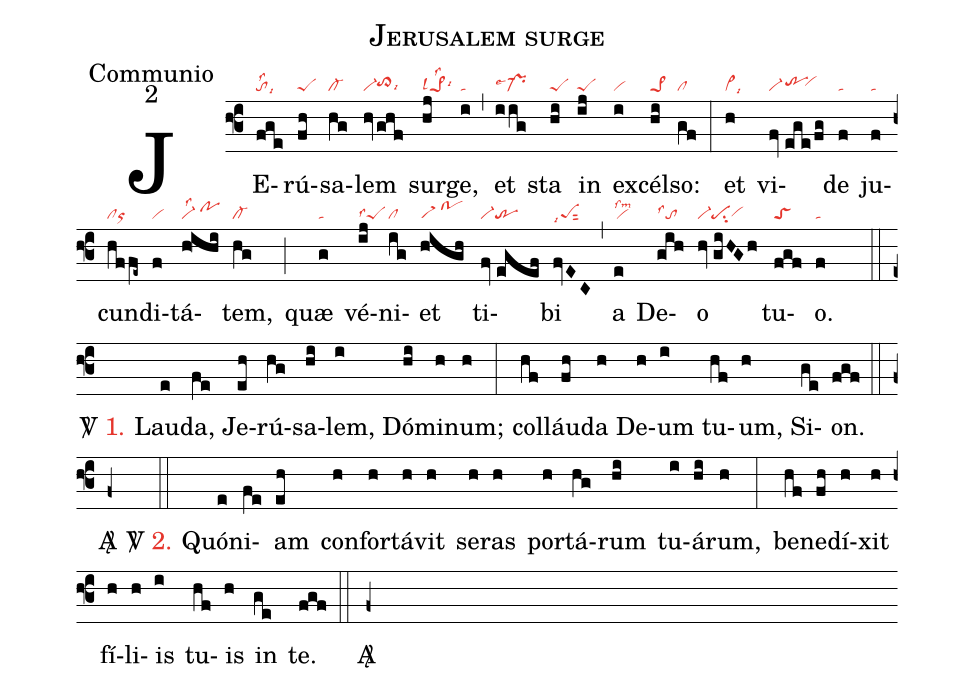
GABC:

nabc-lines:1;
name:Jerusalem surge;
office-part:Communio;
mode:2;
%%
(f3) JE(fge|tolss2lsi9)rú(fh|peS)sa(hg|cl-)lem(hvghf|vi-to>hhlsi9) sur(hj|pe>1lss2lsi6lsl4)ge,(i|ta) (,) et(i/ig|pr-lse4) sta(hi|peS) in(ij|peS) ex(i|vi)cél(hi|pe>1)so:(gf|cl) (:) et(h|vi>lsi9) vi(fv//|vi-|ege/fg|trhh`vihh)de(f|ta) ju(f|ta)cun(hf/fe~|clor)di(f|vi)tá(h!ihi|vi-lss2/pohi)tem,(hg|cl-) (;) quæ(g|ta) vé(ij|peSlss4)ni(ig|cl)et(high|trM) ti(fv//egef|vi-tr)bi(fvEC|peSsut2lsi7) (,) a(e|vilssm2) De(gih|tolss1)o(hv//giHGh|vi-pesu2vihg) tu(fgf|toS)o.(f|ta) (::)

<sp>V/</sp> <c>1.</c> Lau(e)da,(fe) Je(eh)rú(hg)sa(hi)lem,(i) Dó(hi)mi(h)num;(h) (:) col(hf)láu(fh)da(h) De(h)um(i) tu(hf)um,(h) Si(ge)on.(fgf) (::) <sp>A/</sp>(f+) (::)

<sp>V/</sp> <c>2.</c> Quón(e)i(fe)am(eh) con(h)for(h)tá(h)vit(h) se(h)ras(h) por(h)tá(hg)rum(hi) tu(i)á(hi)rum,(h) (:) be(hf)ne(fh)dí(h)xit(h) fí(h)li(h)is(i) tu(hf)is(h) in(ge) te.(fgf) (::) <sp>A/</sp>(f+)
